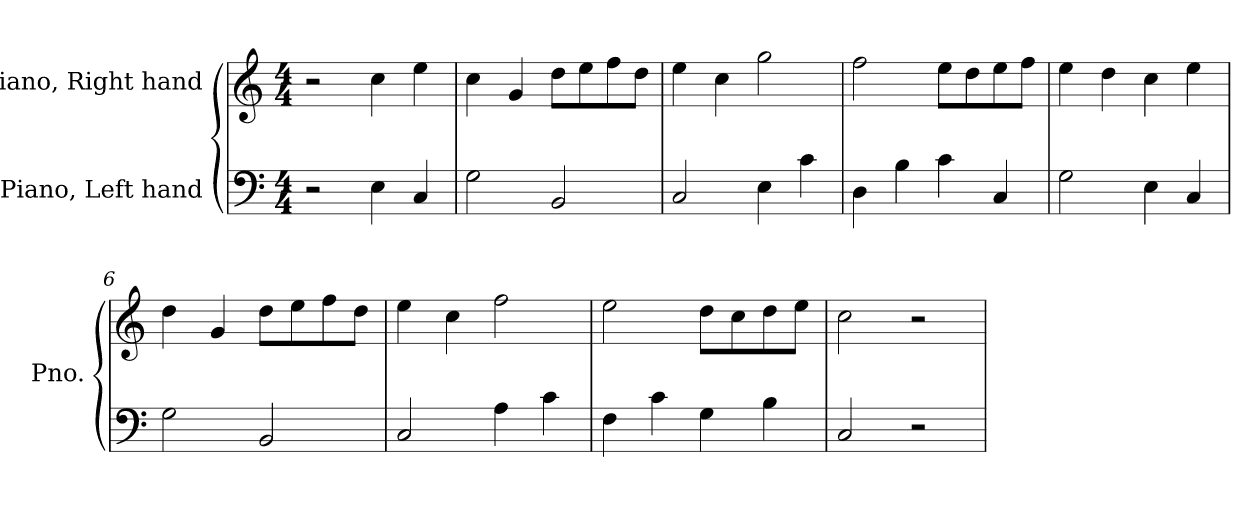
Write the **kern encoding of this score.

**kern	**kern
*part2	*part1
*staff2	*staff1
*I"Piano, Left hand	*I"Piano, Right hand
*I'Pno.	*I'Pno.
*clefF4	*clefG2
*k[]	*k[]
*M4/4	*M4/4
*MM120	*MM120
=1	=1
2r	2r
4E\	4cc\
4C/	4ee\
=2	=2
2G\	4cc\
.	4g/
2BB/	8dd\L
.	8ee\
.	8ff\
.	8dd\J
=3	=3
2C/	4ee\
.	4cc\
4E\	2gg\
4c\	.
=4	=4
4D\	2ff\
4B\	.
4c\	8ee\L
.	8dd\
4C/	8ee\
.	8ff\J
=5	=5
2G\	4ee\
.	4dd\
4E\	4cc\
4C/	4ee\
=6	=6
2G\	4dd\
.	4g/
2BB/	8dd\L
.	8ee\
.	8ff\
.	8dd\J
!!LO:LB:g=z
=7	=7
2C/	4ee\
.	4cc\
4A\	2ff\
4c\	.
=8	=8
4F\	2ee\
4c\	.
4G\	8dd\L
.	8cc\
4B\	8dd\
.	8ee\J
=9	=9
2C/	2cc\
2r	2r
=	=
*-	*-
